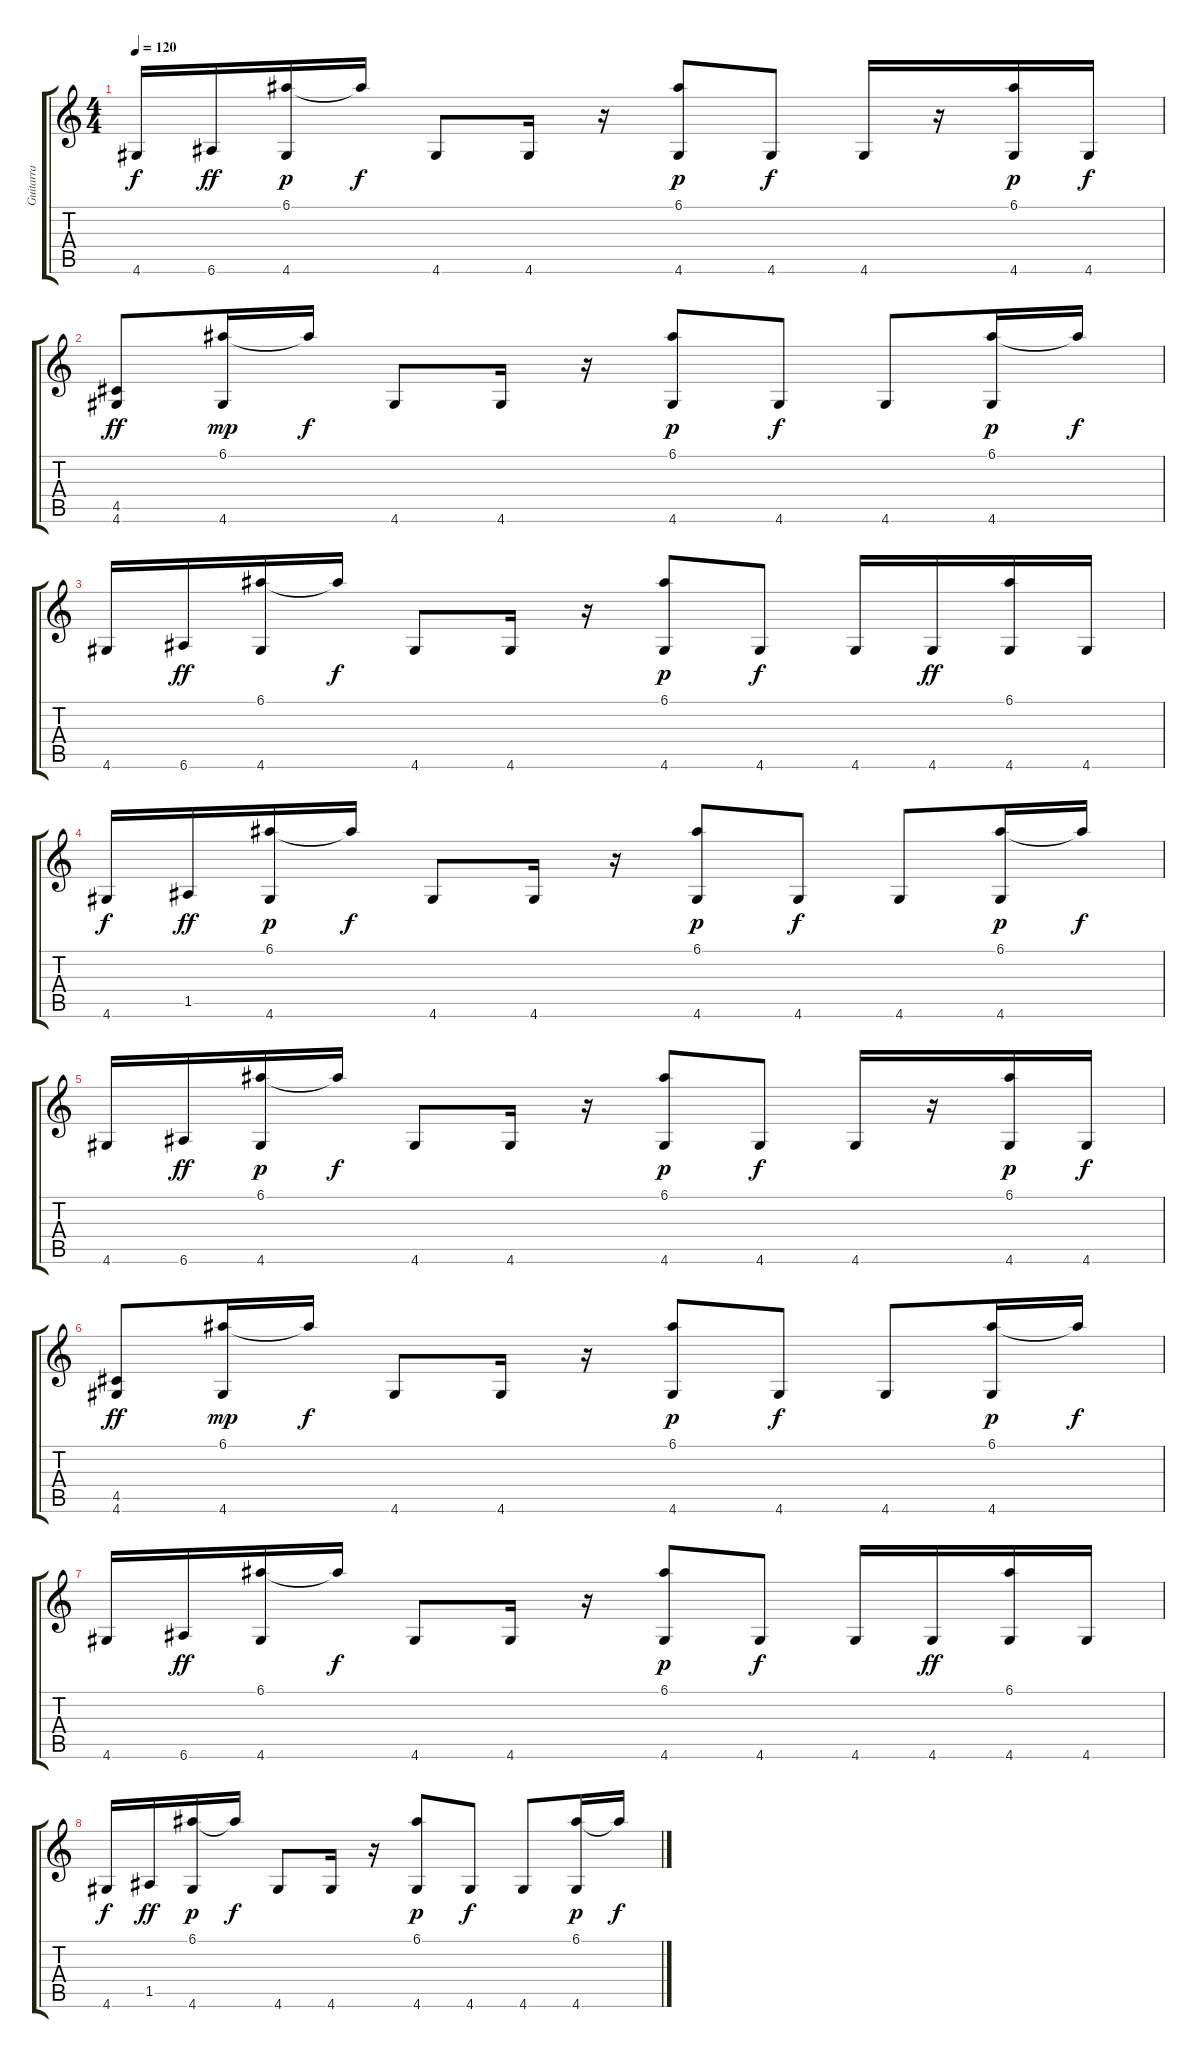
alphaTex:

\track ("Guitarra" "Guitarra") {instrument acousticguitarsteel}
\staff {score tabs}
\tuning (E4 B3 G3 D3 A2 E2) {hide}
\ts (4 4)
\tempo 120
\clef g2
\ks c
4.6.16{dy f} 6.6.16{dy ff} (6.1 4.6).16{dy p} 6.1{t}.16{dy f} 4.6.8 4.6.16 r.16 (6.1 4.6).8{dy p} 4.6.8{dy f} 4.6.16 r.16 (6.1 4.6).16{dy p} 4.6.16{dy f} |
(4.5 4.6).8{dy ff} (6.1 4.6).16{dy mp} 6.1{t}.16{dy f} 4.6.8 4.6.16 r.16 (6.1 4.6).8{dy p} 4.6.8{dy f} 4.6.8 (6.1 4.6).16{dy p} 6.1{t}.16{dy f} |
4.6.16 6.6.16{dy ff} (6.1 4.6).16 6.1{t}.16{dy f} 4.6.8 4.6.16 r.16 (6.1 4.6).8{dy p} 4.6.8{dy f} 4.6.16 4.6.16{dy ff} (6.1 4.6).16 4.6.16 |
4.6.16{dy f} 1.5.16{dy ff} (6.1 4.6).16{dy p} 6.1{t}.16{dy f} 4.6.8 4.6.16 r.16 (6.1 4.6).8{dy p} 4.6.8{dy f} 4.6.8 (6.1 4.6).16{dy p} 6.1{t}.16{dy f} |
4.6.16 6.6.16{dy ff} (6.1 4.6).16{dy p} 6.1{t}.16{dy f} 4.6.8 4.6.16 r.16 (6.1 4.6).8{dy p} 4.6.8{dy f} 4.6.16 r.16 (6.1 4.6).16{dy p} 4.6.16{dy f} |
(4.5 4.6).8{dy ff} (6.1 4.6).16{dy mp} 6.1{t}.16{dy f} 4.6.8 4.6.16 r.16 (6.1 4.6).8{dy p} 4.6.8{dy f} 4.6.8 (6.1 4.6).16{dy p} 6.1{t}.16{dy f} |
4.6.16 6.6.16{dy ff} (6.1 4.6).16 6.1{t}.16{dy f} 4.6.8 4.6.16 r.16 (6.1 4.6).8{dy p} 4.6.8{dy f} 4.6.16 4.6.16{dy ff} (6.1 4.6).16 4.6.16 |
4.6.16{dy f} 1.5.16{dy ff} (6.1 4.6).16{dy p} 6.1{t}.16{dy f} 4.6.8 4.6.16 r.16 (6.1 4.6).8{dy p} 4.6.8{dy f} 4.6.8 (6.1 4.6).16{dy p} 6.1{t}.16{dy f}
